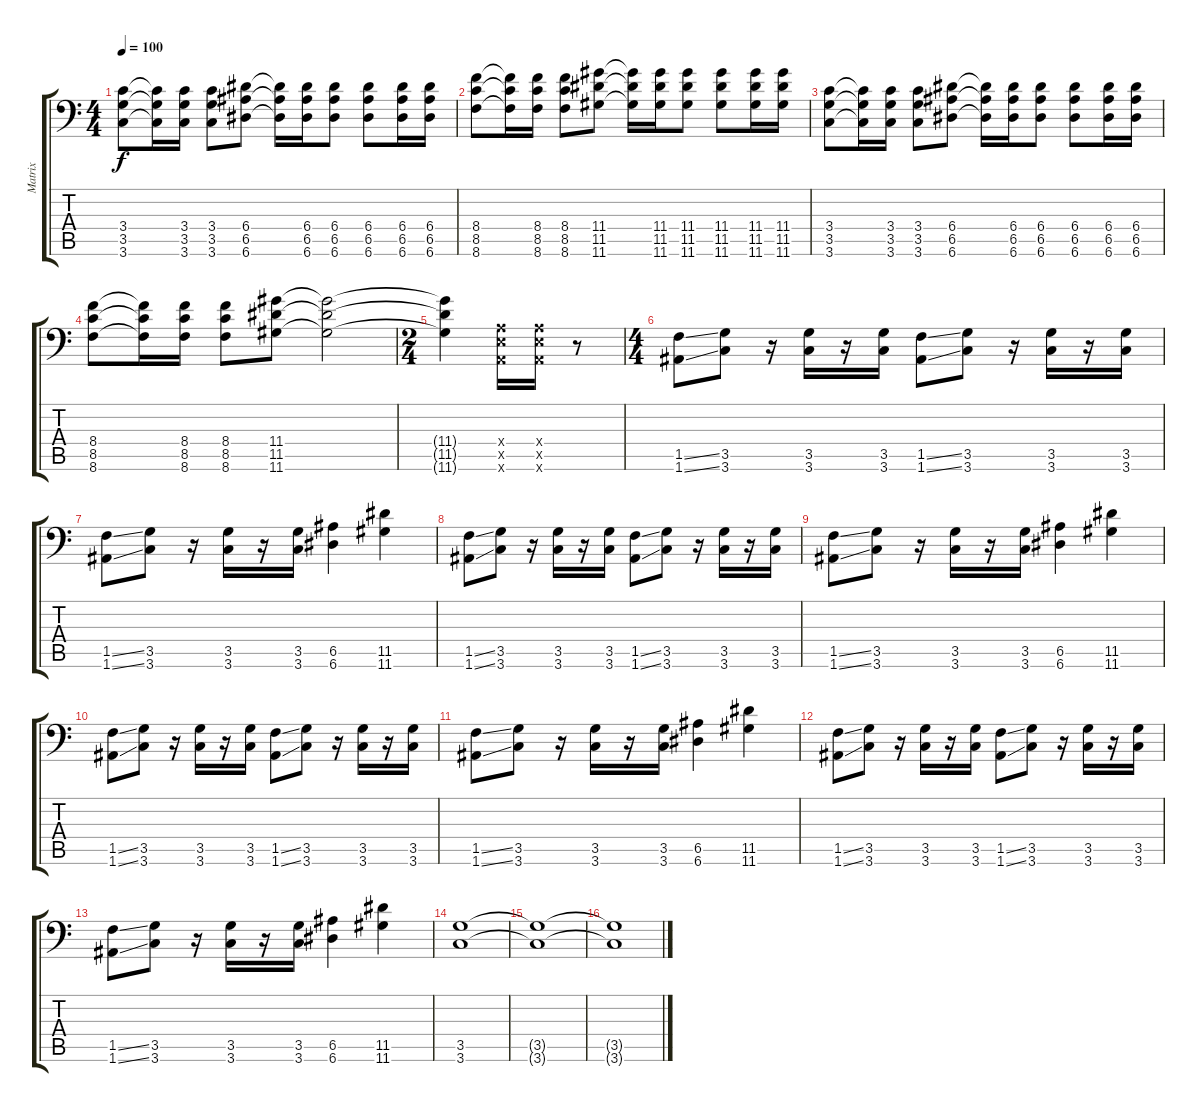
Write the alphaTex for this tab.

\track ("Matrix" "Matrix") {instrument electricguitarclean}
\staff {score tabs}
\tuning (B3 Gb3 D3 A2 E2 A1) {hide}
\ts (4 4)
\tempo 100
\clef f4
\ks c
(3.4 3.5 3.6).8{dy f} (3.4{t} 3.5{t} 3.6{t}).16 (3.4 3.5 3.6).16 (3.4 3.5 3.6).8 (6.4 6.5 6.6).8 (6.4{t} 6.5{t} 6.6{t}).16 (6.4 6.5 6.6).16 (6.4 6.5 6.6).8 (6.4 6.5 6.6).8 (6.4 6.5 6.6).16 (6.4 6.5 6.6).16 |
(8.4 8.5 8.6).8 (8.4{t} 8.5{t} 8.6{t}).16 (8.4 8.5 8.6).16 (8.4 8.5 8.6).8 (11.4 11.5 11.6).8 (11.4{t} 11.5{t} 11.6{t}).16 (11.4 11.5 11.6).16 (11.4 11.5 11.6).8 (11.4 11.5 11.6).8 (11.4 11.5 11.6).16 (11.4 11.5 11.6).16 |
(3.4 3.5 3.6).8 (3.4{t} 3.5{t} 3.6{t}).16 (3.4 3.5 3.6).16 (3.4 3.5 3.6).8 (6.4 6.5 6.6).8 (6.4{t} 6.5{t} 6.6{t}).16 (6.4 6.5 6.6).16 (6.4 6.5 6.6).8 (6.4 6.5 6.6).8 (6.4 6.5 6.6).16 (6.4 6.5 6.6).16 |
(8.4 8.5 8.6).8 (8.4{t} 8.5{t} 8.6{t}).16 (8.4 8.5 8.6).16 (8.4 8.5 8.6).8 (11.4 11.5 11.6).8 (11.4{t} 11.5{t} 11.6{t}).2 |
\ts (2 4)
(11.4{t} 11.5{t} 11.6{t}).4 (0.4{x} 0.5{x} 0.6{x}).16 (0.4{x} 0.5{x} 0.6{x}).16 r.8 |
\ts (4 4)
(1.5{ss} 1.6{ss}).8{instrument distortionguitar} (3.5 3.6).8 r.16 (3.5 3.6).16 r.16 (3.5 3.6).16 (1.5{ss} 1.6{ss}).8 (3.5 3.6).8 r.16 (3.5 3.6).16 r.16 (3.5 3.6).16 |
(1.5{ss} 1.6{ss}).8 (3.5 3.6).8 r.16 (3.5 3.6).16 r.16 (3.5 3.6).16 (6.5 6.6).4 (11.5 11.6).4 |
(1.5{ss} 1.6{ss}).8{instrument distortionguitar} (3.5 3.6).8 r.16 (3.5 3.6).16 r.16 (3.5 3.6).16 (1.5{ss} 1.6{ss}).8 (3.5 3.6).8 r.16 (3.5 3.6).16 r.16 (3.5 3.6).16 |
(1.5{ss} 1.6{ss}).8 (3.5 3.6).8 r.16 (3.5 3.6).16 r.16 (3.5 3.6).16 (6.5 6.6).4 (11.5 11.6).4 |
(1.5{ss} 1.6{ss}).8{instrument distortionguitar} (3.5 3.6).8 r.16 (3.5 3.6).16 r.16 (3.5 3.6).16 (1.5{ss} 1.6{ss}).8 (3.5 3.6).8 r.16 (3.5 3.6).16 r.16 (3.5 3.6).16 |
(1.5{ss} 1.6{ss}).8 (3.5 3.6).8 r.16 (3.5 3.6).16 r.16 (3.5 3.6).16 (6.5 6.6).4 (11.5 11.6).4 |
(1.5{ss} 1.6{ss}).8{instrument distortionguitar} (3.5 3.6).8 r.16 (3.5 3.6).16 r.16 (3.5 3.6).16 (1.5{ss} 1.6{ss}).8 (3.5 3.6).8 r.16 (3.5 3.6).16 r.16 (3.5 3.6).16 |
(1.5{ss} 1.6{ss}).8 (3.5 3.6).8 r.16 (3.5 3.6).16 r.16 (3.5 3.6).16 (6.5 6.6).4 (11.5 11.6).4 |
(3.5 3.6).1{instrument distortionguitar} |
(3.5{t} 3.6{t}).1 |
(3.5{t} 3.6{t}).1
